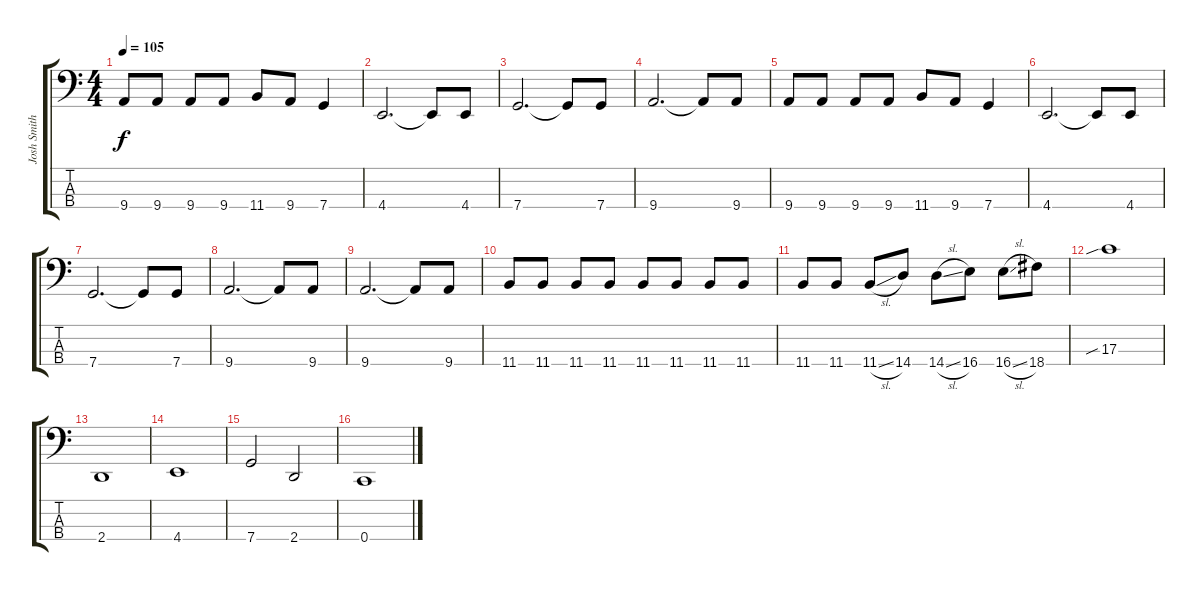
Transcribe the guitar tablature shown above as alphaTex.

\track ("Josh Smith" "Josh Smith") {instrument electricbassfinger}
\staff {score tabs}
\tuning (F2 C2 G1 C1) {hide}
\ts (4 4)
\tempo 105
\clef f4
\ks c
9.4.8{dy f} 9.4.8 9.4.8 9.4.8 11.4.8 9.4.8 7.4.4 |
4.4.2{d} 4.4{t}.8 4.4.8 |
7.4.2{d} 7.4{t}.8 7.4.8 |
9.4.2{d} 9.4{t}.8 9.4.8 |
9.4.8 9.4.8 9.4.8 9.4.8 11.4.8 9.4.8 7.4.4 |
4.4.2{d} 4.4{t}.8 4.4.8 |
7.4.2{d} 7.4{t}.8 7.4.8 |
9.4.2{d} 9.4{t}.8 9.4.8 |
9.4.2{d} 9.4{t}.8 9.4.8 |
11.4.8 11.4.8 11.4.8 11.4.8 11.4.8 11.4.8 11.4.8 11.4.8 |
11.4.8 11.4.8 11.4{sl}.8 14.4.8 14.4{sl}.8 16.4.8 16.4{sl}.8 18.4.8 |
17.3{sib}.1 |
2.4.1 |
4.4.1 |
7.4.2 2.4.2 |
0.4.1
